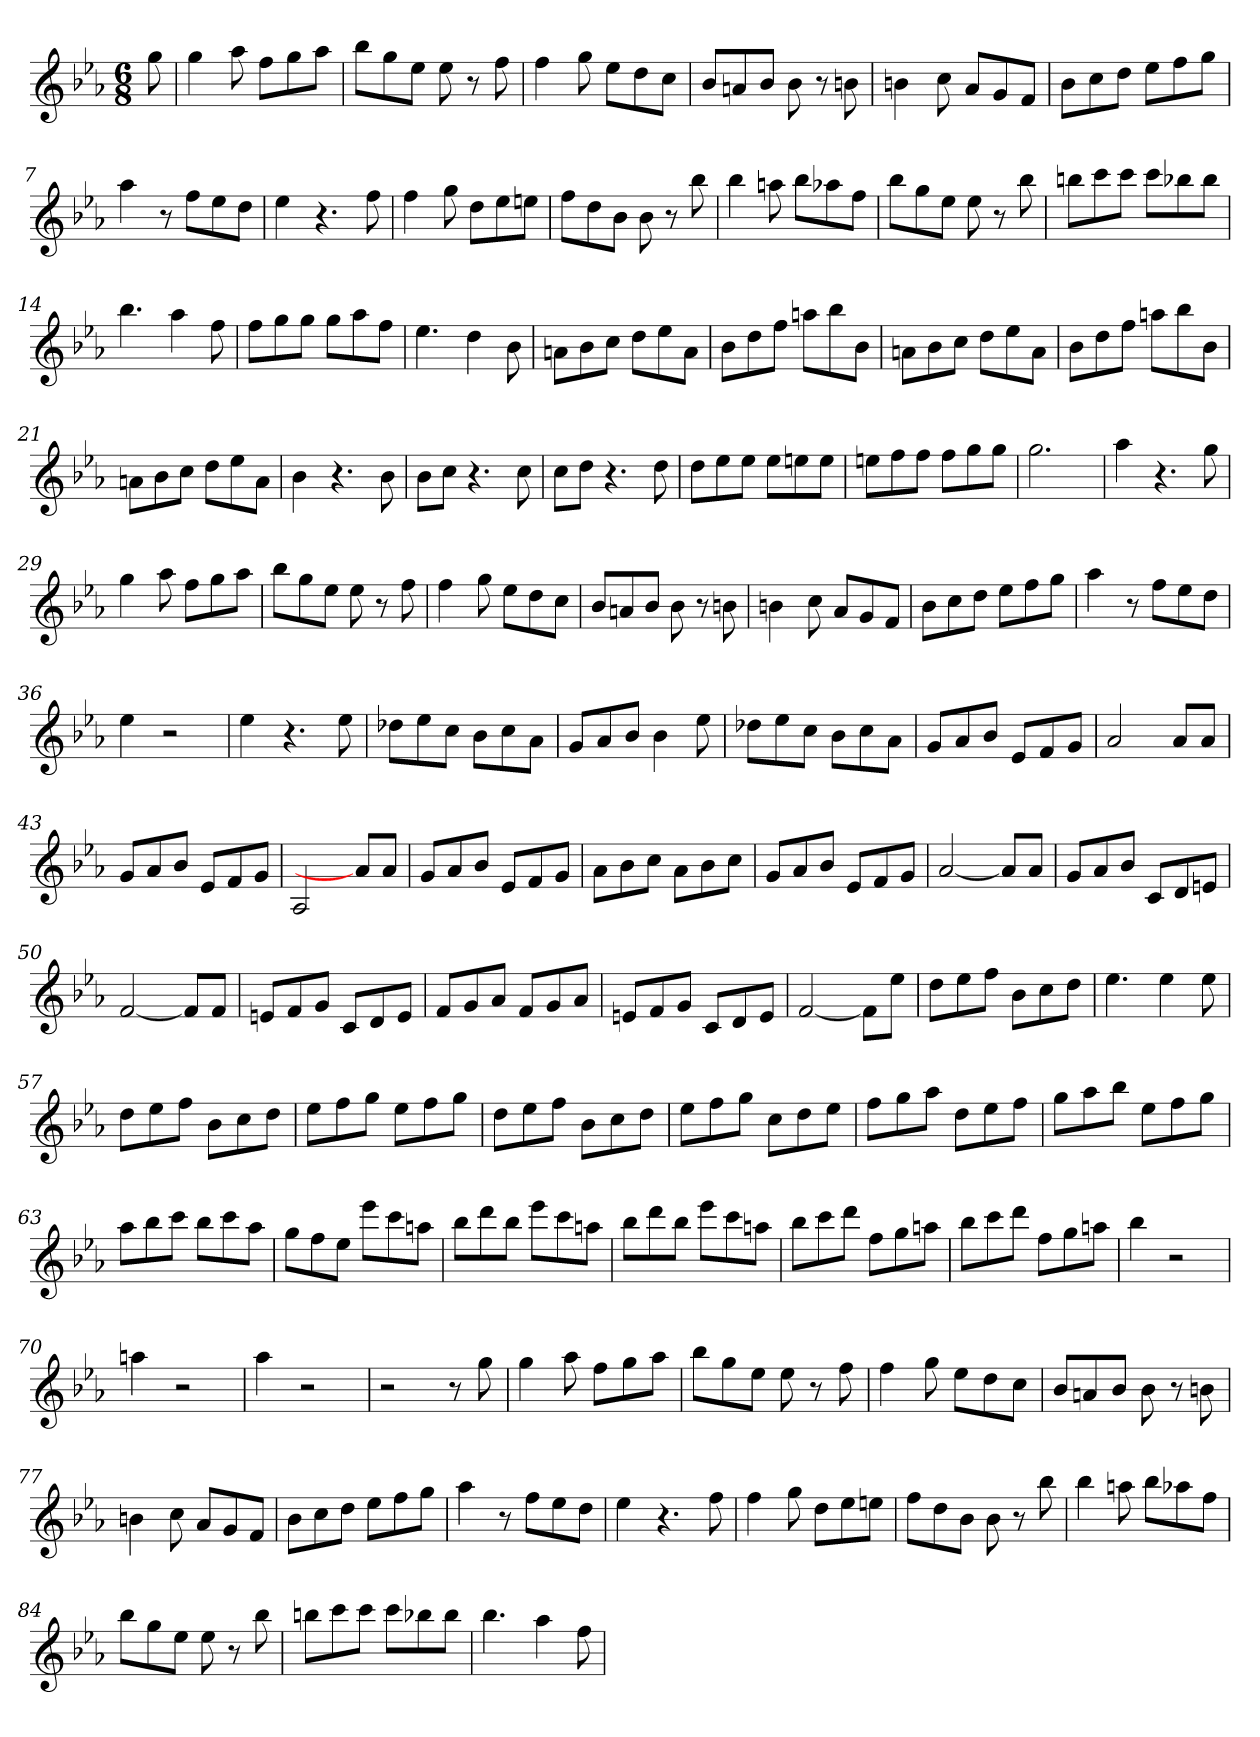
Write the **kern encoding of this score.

**kern
*part1
*staff1
*k[b-e-a-]
*E-:
*M6/8
=
8gg
=1
4gg
8aa-
8ffL
8gg
8aa-J
=2
8bb-L
8gg
8ee-J
8ee-
8r
8ff
=3
4ff
8gg
8ee-L
8dd
8ccJ
=4
8b-L
8an
8b-J
8b-
8r
8bn
=5
4bn
8cc
8a-L
8g
8fJ
=6
8b-L
8cc
8ddJ
8ee-L
8ff
8ggJ
=7
4aa-
8r
8ffL
8ee-
8ddJ
=8
4ee-
4.r
8ff
=9
4ff
8gg
8ddL
8ee-
8eenJ
=10
8ffL
8dd
8b-J
8b-
8r
8bb-
=11
4bb-
8aan
8bb-L
8aa-X
8ffJ
=12
8bb-L
8gg
8ee-J
8ee-
8r
8bb-
=13
8bbnL
8ccc
8cccJ
8cccL
8bb-X
8bb-J
=14
4.bb-
4aa-
8ff
=15
8ffL
8gg
8ggJ
8ggL
8aa-
8ffJ
=16
4.ee-
4dd
8b-
=17
8anL
8b-
8ccJ
8ddL
8ee-
8aJ
=18
8b-L
8dd
8ffJ
8aanL
8bb-
8b-J
=19
8anL
8b-
8ccJ
8ddL
8ee-
8aJ
=20
8b-L
8dd
8ffJ
8aanL
8bb-
8b-J
=21
8anL
8b-
8ccJ
8ddL
8ee-
8aJ
=22
4b-
4.r
8b-
=23
8b-L
8ccJ
4.r
8cc
=24
8ccL
8ddJ
4.r
8dd
=25
8ddL
8ee-
8ee-J
8ee-L
8een
8eeJ
=26
8eenL
8ff
8ffJ
8ffL
8gg
8ggJ
=27
2.gg
=28
4aa-
4.r
8gg
=29
4gg
8aa-
8ffL
8gg
8aa-J
=30
8bb-L
8gg
8ee-J
8ee-
8r
8ff
=31
4ff
8gg
8ee-L
8dd
8ccJ
=32
8b-L
8an
8b-J
8b-
8r
8bn
=33
4bn
8cc
8a-L
8g
8fJ
=34
8b-L
8cc
8ddJ
8ee-L
8ff
8ggJ
=35
4aa-
8r
8ffL
8ee-
8ddJ
=36
4ee-
2r
=37
4ee-
4.r
8ee-
=38
8dd-XL
8ee-
8ccJ
8b-L
8cc
8a-J
=39
8gL
8a-
8b-J
4b-
8ee-
=40
8dd-XL
8ee-
8ccJ
8b-L
8cc
8a-J
=41
8gL
8a-
8b-J
8e-L
8f
8gJ
=42
2a-
8a-L
8a-J
=43
8gL
8a-
8b-J
8e-L
8f
8gJ
=44
2A-
8a-L]
8a-J
=45
8gL
8a-
8b-J
8e-L
8f
8gJ
=46
8a-L
8b-
8ccJ
8a-L
8b-
8ccJ
=47
8gL
8a-
8b-J
8e-L
8f
8gJ
=48
[2a-
8a-L]
8a-J
=49
8gL
8a-
8b-J
8cL
8d
8enJ
=50
[2f
8fL]
8fJ
=51
8enL
8f
8gJ
8cL
8d
8eJ
=52
8fL
8g
8a-J
8fL
8g
8a-J
=53
8enL
8f
8gJ
8cL
8d
8eJ
=54
[2f
8fL]
8ee-J
=55
8ddL
8ee-
8ffJ
8b-L
8cc
8ddJ
=56
4.ee-
4ee-
8ee-
=57
8ddL
8ee-
8ffJ
8b-L
8cc
8ddJ
=58
8ee-L
8ff
8ggJ
8ee-L
8ff
8ggJ
=59
8ddL
8ee-
8ffJ
8b-L
8cc
8ddJ
=60
8ee-L
8ff
8ggJ
8ccL
8dd
8ee-J
=61
8ffL
8gg
8aa-J
8ddL
8ee-
8ffJ
=62
8ggL
8aa-
8bb-J
8ee-L
8ff
8ggJ
=63
8aa-L
8bb-
8cccJ
8bb-L
8ccc
8aa-J
=64
8ggL
8ff
8ee-J
8eee-L
8ccc
8aanJ
=65
8bb-L
8ddd
8bb-J
8eee-L
8ccc
8aanJ
=66
8bb-L
8ddd
8bb-J
8eee-L
8ccc
8aanJ
=67
8bb-L
8ccc
8dddJ
8ffL
8gg
8aanJ
=68
8bb-L
8ccc
8dddJ
8ffL
8gg
8aanJ
=69
4bb-
2r
=70
4aan
2r
=71
4aa-
2r
=72
2r
8r
8gg
=73
4gg
8aa-
8ffL
8gg
8aa-J
=74
8bb-L
8gg
8ee-J
8ee-
8r
8ff
=75
4ff
8gg
8ee-L
8dd
8ccJ
=76
8b-L
8an
8b-J
8b-
8r
8bn
=77
4bn
8cc
8a-L
8g
8fJ
=78
8b-L
8cc
8ddJ
8ee-L
8ff
8ggJ
=79
4aa-
8r
8ffL
8ee-
8ddJ
=80
4ee-
4.r
8ff
=81
4ff
8gg
8ddL
8ee-
8eenJ
=82
8ffL
8dd
8b-J
8b-
8r
8bb-
=83
4bb-
8aan
8bb-L
8aa-X
8ffJ
=84
8bb-L
8gg
8ee-J
8ee-
8r
8bb-
=85
8bbnL
8ccc
8cccJ
8cccL
8bb-X
8bb-J
=86
4.bb-
4aa-
8ff
=
*-
